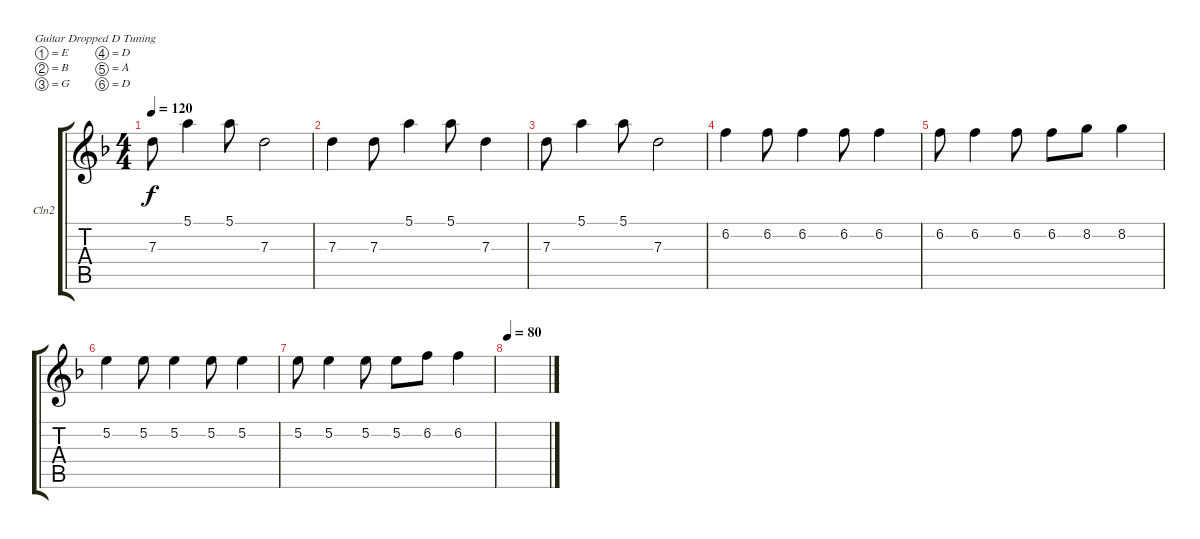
\defaultSystemsLayout 4
\bracketExtendMode groupsimilarinstruments
\firstSystemTrackNameOrientation horizontal
\otherSystemsTrackNameOrientation horizontal
\track ("Clean 2" "Cln2") {instrument electricguitarclean}
\staff {score tabs}
\tuning (E4 B3 G3 D3 A2 D2)
\ts (4 4)
\tempo 120
\clef g2
\ks f
7.3.8{dy f} 5.1.4 5.1.8 7.3.2 |
7.3.4 7.3.8 5.1.4 5.1.8 7.3.4 |
7.3.8 5.1.4 5.1.8 7.3.2 |
6.2.4 6.2.8 6.2.4 6.2.8 6.2.4 |
6.2.8 6.2.4 6.2.8 6.2.8 8.2.8 8.2.4 |
5.2.4 5.2.8 5.2.4 5.2.8 5.2.4 |
5.2.8 5.2.4 5.2.8 5.2.8 6.2.8 6.2.4 |
\tempo 80
